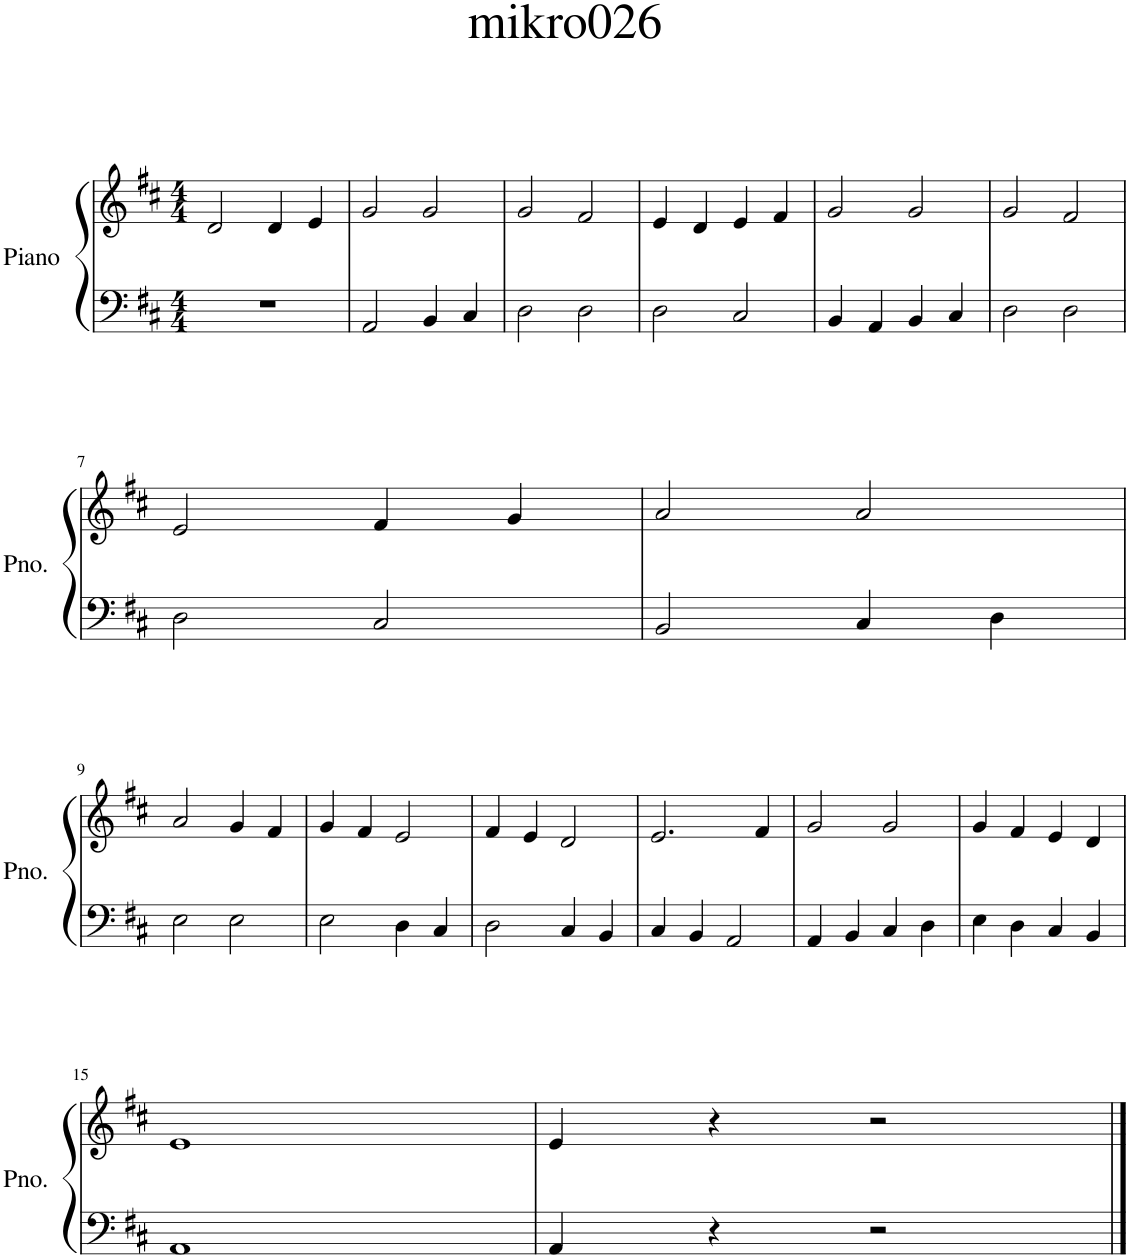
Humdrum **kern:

**kern	**kern
*part1	*part1
*staff2	*staff1
*I"Piano	*
*I'Pno.	*
*clefF4	*clefG2
*k[f#c#]	*k[f#c#]
*M4/4	*M4/4
=1	=1
1r	2d/
.	4d/
.	4e/
=2	=2
2AA/	2g/
4BB/	2g/
4C#/	.
=3	=3
2D\	2g/
2D\	2f#/
=4	=4
2D\	4e/
.	4d/
2C#/	4e/
.	4f#/
=5	=5
4BB/	2g/
4AA/	.
4BB/	2g/
4C#/	.
=6	=6
2D\	2g/
2D\	2f#/
!!LO:LB:g=z
=7	=7
2D\	2e/
2C#/	4f#/
.	4g/
=8	=8
2BB/	2a/
4C#/	2a/
4D\	.
!!LO:LB:g=z
=9	=9
2E\	2a/
2E\	4g/
.	4f#/
=10	=10
2E\	4g/
.	4f#/
4D\	2e/
4C#/	.
=11	=11
2D\	4f#/
.	4e/
4C#/	2d/
4BB/	.
=12	=12
4C#/	2.e/
4BB/	.
2AA/	.
.	4f#/
=13	=13
4AA/	2g/
4BB/	.
4C#/	2g/
4D\	.
=14	=14
4E\	4g/
4D\	4f#/
4C#/	4e/
4BB/	4d/
!!LO:LB:g=z
=15	=15
1AA	1e
=16	=16
4AA/	4e/
4r	4r
2r	2r
==	==
*-	*-
